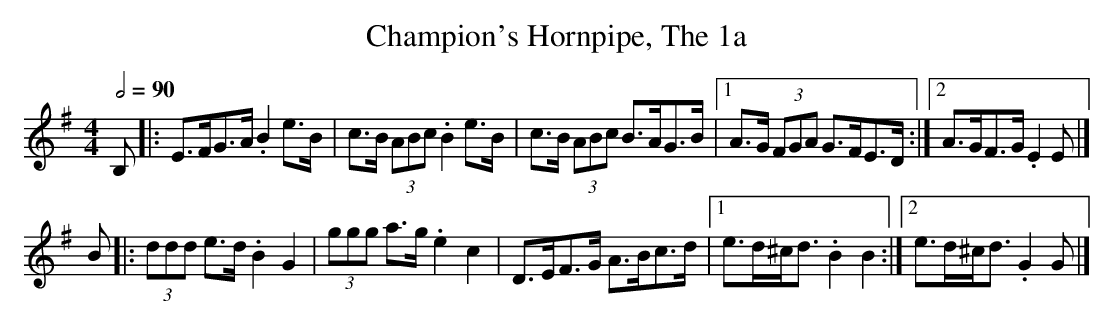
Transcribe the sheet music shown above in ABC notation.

X:1
T:Champion's Hornpipe, The 1a
M:4/4
L:1/8
Q:2/4=90
K:Em
B,|:E>FG>A .B2e>B|c>B (3ABc .B2e>B|\
c>B (3ABc B>AG>B|1A>G (3FGA G>FE>D:|2A>GF>G .E2E|]
B|:(3ddd e>d .B2G2|(3ggg a>g .e2c2|\
D>EF>G A>Bc>d|1e>d^c<d .B2B2:|2e>d^c<d .G2G|]
